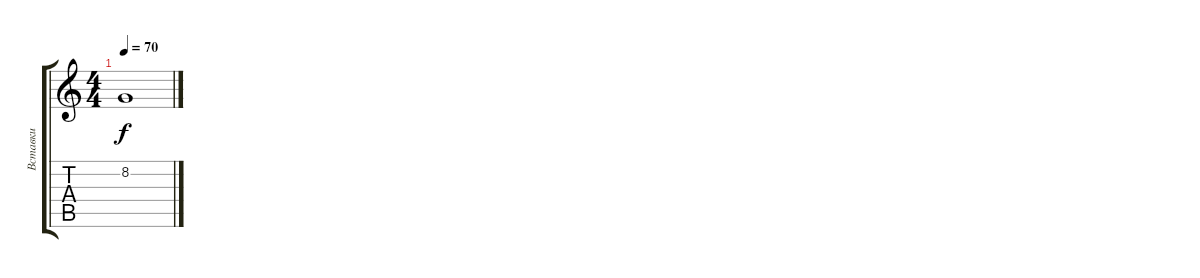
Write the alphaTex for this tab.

\track ("Вставки" "Вставки") {instrument pad8sweep}
\staff {score tabs}
\tuning (E4 B3 G3 D3 A2 E2) {hide}
\ts (4 4)
\tempo 70
\clef g2
\ks c
8.2.1{dy f}
